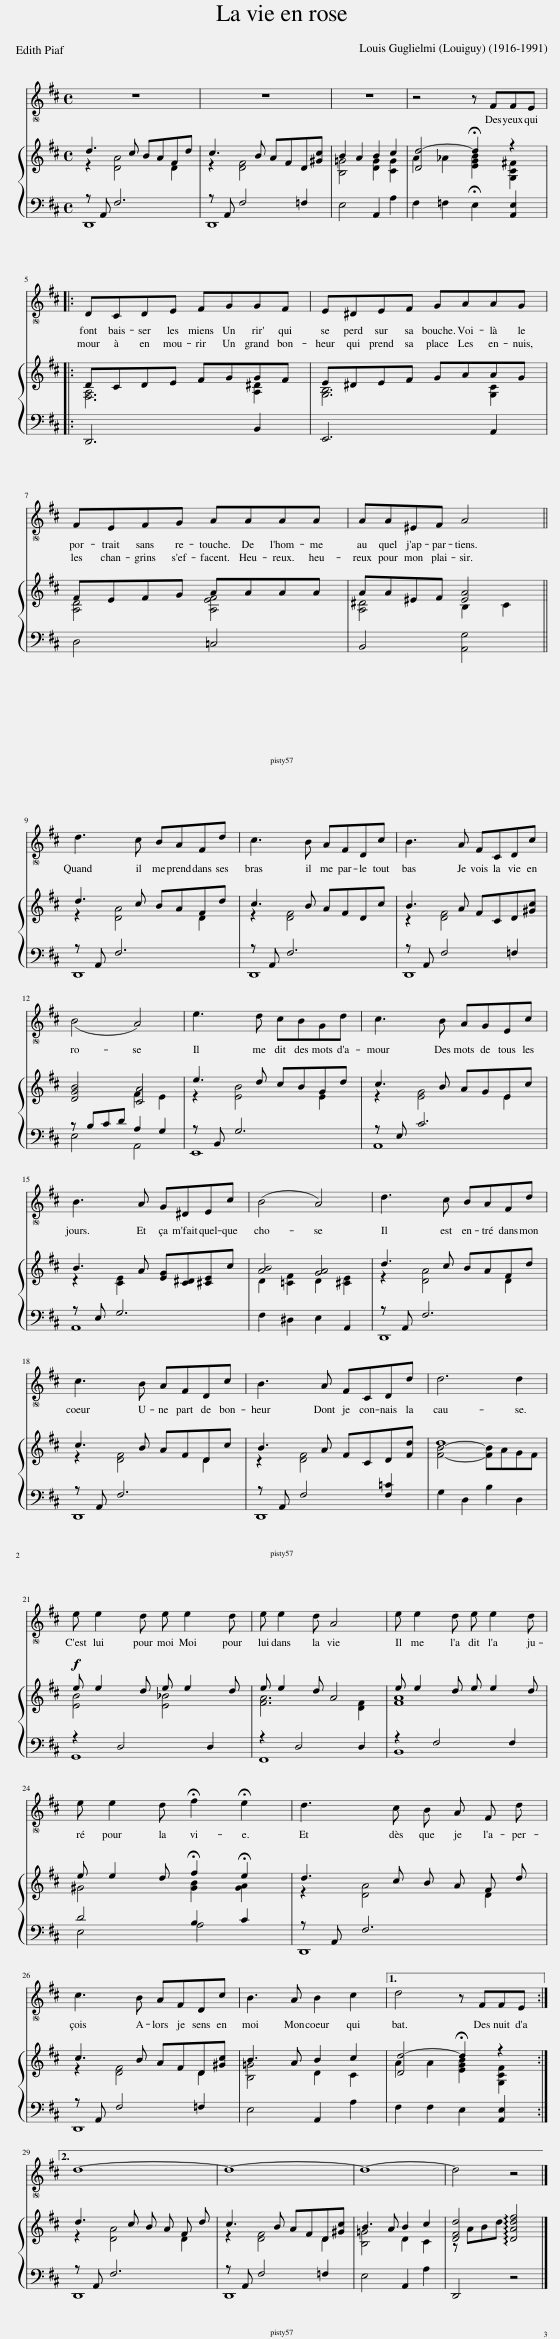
X:1
%%score 1 { ( 2 3 ) | ( 4 5 ) }
L:1/8
Q:1/4=85
M:4/4
I:linebreak $
K:D
V:1 treble
V:2 treble
V:3 treble
V:4 bass
V:5 bass
V:1
 z8 | z8 | z8 | z4 z FFE |:$ DCDE FGGF | %5
 E^DEF GAAG |$ FEFG AAAA | AA^EF A4 ||$ d3 c BAFd | c3 B AFDc | %10
 B3 A FCDc |$ (B4 A4) | e3 d cBGd | c3 B AGEc |$ B3 A G^DEc | %15
 (B4 A4) | d3 c BAFd |$ c3 B AFDc | B3 A FCDd | d6 d2 |$ %20
 e e2 d e e2 d | e e2 d A4 | e e2 d e e2 d |$ e[Q:1/4=80] e2 d[Q:1/4=75] !fermata!f2[Q:1/4=65] !fermata!e2 |[Q:1/4=85] d3 c B A F d |$ %25
 c3 B AFDc | B3 A B2 c2 |1 d4 z FFE :|2$ d8- | d8- | %30
 d8- | d4 z4 |] %32
V:2
 d3 c BAFd | c3 B AFD[^Gc] | B2 A2 B2 c2 | [Dd-]4 !fermata!d2 z2 |:$ DCDE FGGF | %5
 E^DEF GAAG |$ FEFG AAAA | AA^EF [EA]4 ||$ d3 c BAFd | c3 B AFDc | %10
 B3 A FCD[^Gc] |$ [DGB]4 [CA]4 | e3 d cBGd | c3 B AGEc |$ B3 A [EG][C^D][^CE]c | %15
 [AB]4 [GA]4 | d3 c BAFd |$ c3 B AFDc | B3 A FCD[Fd] | d8 |$ %20
!f! e e2 d e e2 d | e e2 d A4 | e e2 d e e2 d |$ e e2 d !fermata!f2 !fermata!e2 | d3 c B A F d |$ %25
 c3 B AFD[^Gc] | B3 A B2 c2 |1 [Dd-]4 !fermata!d2 z2 :|2$ d3 c B A F d | c3 B AFD[^Gc] | %30
 B3 A B2 c2 | [DFd]4 !arpeggio![DAdf]4 |] %32
V:3
 z2 [DA]4 D2 | z2 [DF]4 x2 | [B,=G]4 [DG]2 [CG]2 | A2 _A2 [EGB]2 [G,C^F]2 |:$ [F,A,]6 [A,^D]2 | %5
 [G,B,]6 [G,C]2 |$ [A,D]4 [A,EF]4 | [A,^D]4 B,2 C2 ||$ z2 [DA]4 D2 | z2 [DF]4 x2 | %10
 z2 [DF]4 x2 |$ x4 F2 E2 | z2 [EB]4 E2 | z2 [EG]4 E2 |$ z2 [CE]2 x4 | %15
 D2 [=CF]2 D2 [^CE]2 | z2 [DA]4 D2 |$ z2 [DF]4 D2 | z2 [DF]4 x2 | [FB]4- [FB]AGF |$ %20
 [EB]4 [E_B]4 | [FA]6 [DF]2 | [FA]8 |$ ^G4 [GB]2 [GA]2 | z2 [DA]4 D2 |$ %25
 z2 [DF]4 D2 | [B,=G]4 D2 C2 |1 A2 A2 [EGB]2 [G,CF]2 :|2$ z2 [DA]4 D2 | z2 [DF]4 D2 | %30
 [B,=G]4 D2 C2 | z ABd x4 |] %32
V:4
 z A,, F,6 | z A,, F,4 =F,2 | E,4 A,,2 A,2 | F,2 =F,2 !fermata!E,2 [A,,E,]2 |:$ D,,6 B,,2 | %5
 E,,6 A,,2 |$ D,4 =C,4 | B,,4 [A,,G,]4 ||$ z A,, F,6 | z A,, F,6 | %10
 z A,, F,4 =F,2 |$ z B,CD A,2 G,2 | z B,, G,6 | z E, C6 |$ z E, G,6 | %15
 F,2 ^D,2 E,2 A,,2 | z A,, F,6 |$ z A,, F,6 | z A,, F,4 [F,=C]2 | G,2 D,2 B,2 D,2 |$ %20
 z2 D,4 D,2 | z2 D,4 D,2 | z2 F,4 F,2 |$ D4 B,2 C2 | z A,, F,6 |$ %25
 z A,, F,4 =F,2 | E,4 A,,2 A,2 |1 F,2 F,2 E,2 [A,,E,]2 :|2$ z A,, F,6 | z A,, F,4 =F,2 | %30
 E,4 A,,2 A,2 | D,,4 z4 |] %32
V:5
 D,,8 | D,,8 | x8 | x8 |:$ x8 | %5
 x8 |$ x8 | x8 ||$ D,,8 | D,,8 | %10
 D,,8 |$ E,4 A,,4 | E,,8 | A,,8 |$ A,,8 | %15
 x8 | D,,8 |$ D,,8 | D,,8 | x8 |$ %20
 G,,8 | F,,8 | B,,8 |$ E,4 A,4 | D,,8 |$ %25
 D,,8 | x8 |1 x8 :|2$ D,,8 | D,,8 | %30
 x8 | x8 |] %32
